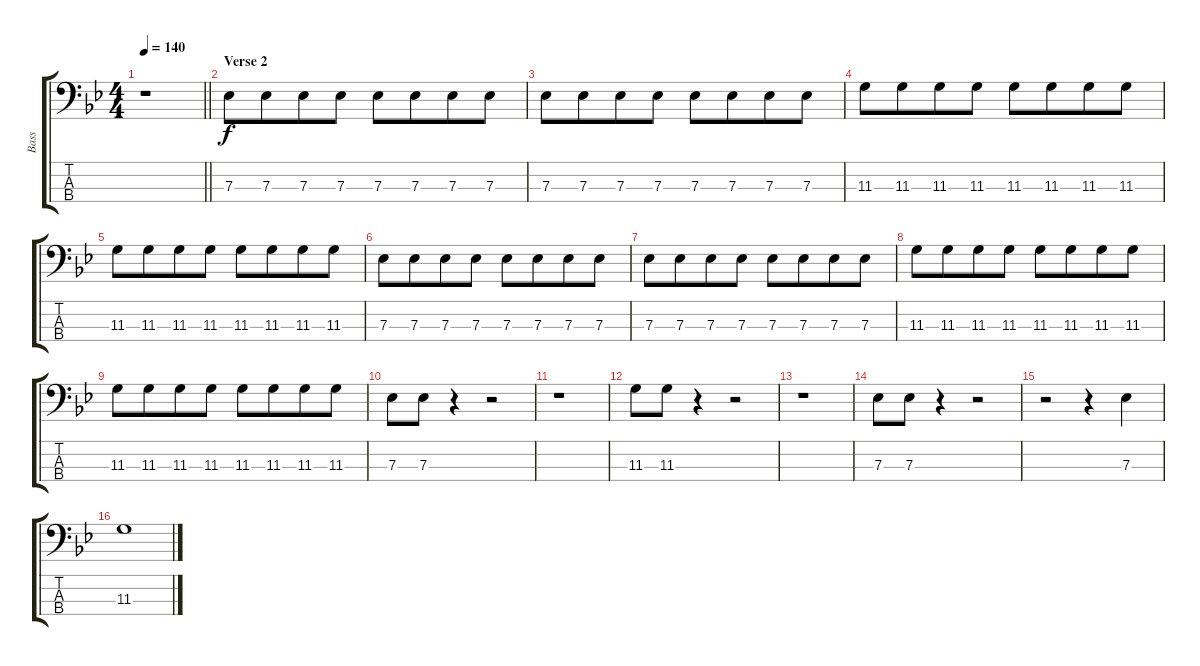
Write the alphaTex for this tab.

\track ("Bass" "Bass") {instrument electricbasspick}
\staff {score tabs}
\tuning (Gb2 Db2 Ab1 Eb1) {hide}
\ts (4 4)
\tempo 140
\clef f4
\barLineRight lightlight
\ks gminor
r.1{dy f} |
\section ("" "Verse 2")
7.3.8 7.3.8{beam merge} 7.3.8 7.3.8 7.3.8 7.3.8{beam merge} 7.3.8 7.3.8 |
7.3.8 7.3.8{beam merge} 7.3.8 7.3.8 7.3.8 7.3.8{beam merge} 7.3.8 7.3.8 |
11.3.8 11.3.8{beam merge} 11.3.8 11.3.8 11.3.8 11.3.8{beam merge} 11.3.8 11.3.8 |
11.3.8 11.3.8{beam merge} 11.3.8 11.3.8 11.3.8 11.3.8{beam merge} 11.3.8 11.3.8 |
7.3.8 7.3.8{beam merge} 7.3.8 7.3.8 7.3.8 7.3.8{beam merge} 7.3.8 7.3.8 |
7.3.8 7.3.8{beam merge} 7.3.8 7.3.8 7.3.8 7.3.8{beam merge} 7.3.8 7.3.8 |
11.3.8 11.3.8{beam merge} 11.3.8 11.3.8 11.3.8 11.3.8{beam merge} 11.3.8 11.3.8 |
11.3.8 11.3.8{beam merge} 11.3.8 11.3.8 11.3.8 11.3.8{beam merge} 11.3.8 11.3.8 |
7.3.8 7.3.8 r.4 r.2 |
r.1 |
11.3.8 11.3.8 r.4 r.2 |
r.1 |
7.3.8 7.3.8 r.4 r.2 |
r.2 r.4 7.3.4 |
11.3.1
